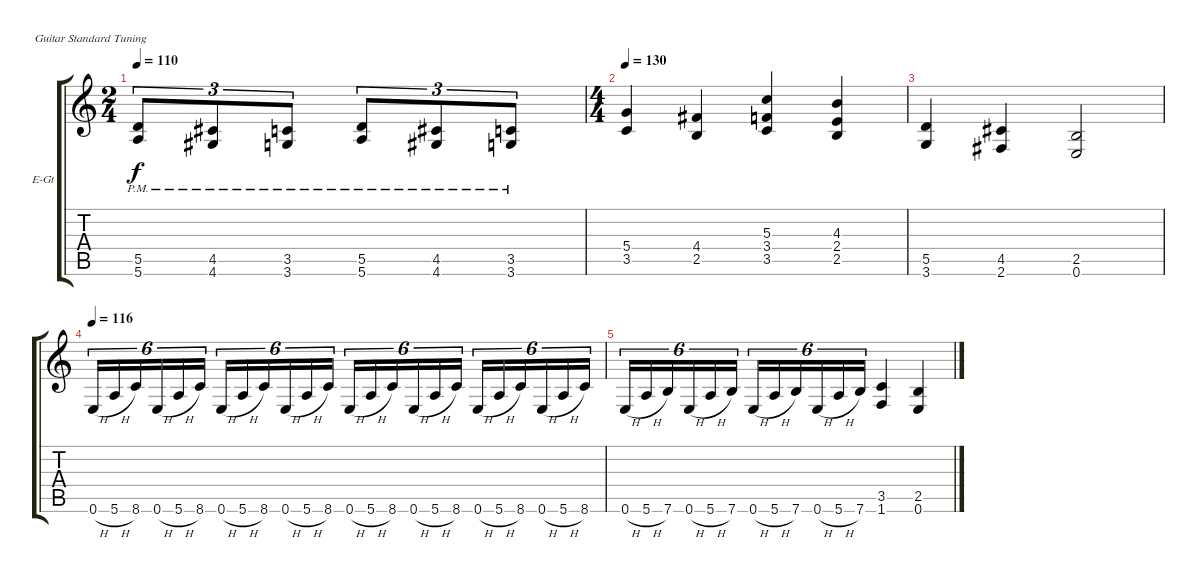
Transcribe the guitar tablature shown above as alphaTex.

\bracketExtendMode groupsimilarinstruments
\firstSystemTrackNameOrientation horizontal
\otherSystemsTrackNameOrientation horizontal
\track ("Kirk" "E-Gt") {instrument overdrivenguitar}
\staff {score tabs}
\tuning (E4 B3 G3 D3 A2 E2)
\ts (2 4)
\tempo 110
\clef g2
\ks c
(5.5{pm} 5.6{pm}).8{tu (3 2) dy f} (4.5{pm} 4.6{pm}).8{tu (3 2)} (3.5{pm} 3.6{pm}).8{tu (3 2)} (5.5{pm} 5.6{pm}).8{tu (3 2)} (4.5{pm} 4.6{pm}).8{tu (3 2)} (3.5{pm} 3.6{pm}).8{tu (3 2)} |
\ts (4 4)
\tempo 130
(5.4 3.5).4 (4.4 2.5).4 (5.3 3.4 3.5).4 (4.3 2.4 2.5).4 |
(5.5 3.6).4 (4.5 2.6).4 (2.5 0.6).2 |
\tempo 116
0.6{h}.16{tu (6 4)} 5.6{h}.16{tu (6 4)} 8.6.16{tu (6 4)} 0.6{h}.16{tu (6 4)} 5.6{h}.16{tu (6 4)} 8.6.16{tu (6 4)} 0.6{h}.16{tu (6 4)} 5.6{h}.16{tu (6 4)} 8.6.16{tu (6 4)} 0.6{h}.16{tu (6 4)} 5.6{h}.16{tu (6 4)} 8.6.16{tu (6 4)} 0.6{h}.16{tu (6 4)} 5.6{h}.16{tu (6 4)} 8.6.16{tu (6 4)} 0.6{h}.16{tu (6 4)} 5.6{h}.16{tu (6 4)} 8.6.16{tu (6 4)} 0.6{h}.16{tu (6 4)} 5.6{h}.16{tu (6 4)} 8.6.16{tu (6 4)} 0.6{h}.16{tu (6 4)} 5.6{h}.16{tu (6 4)} 8.6.16{tu (6 4)} |
0.6{h}.16{tu (6 4)} 5.6{h}.16{tu (6 4)} 7.6.16{tu (6 4)} 0.6{h}.16{tu (6 4)} 5.6{h}.16{tu (6 4)} 7.6.16{tu (6 4)} 0.6{h}.16{tu (6 4)} 5.6{h}.16{tu (6 4)} 7.6.16{tu (6 4)} 0.6{h}.16{tu (6 4)} 5.6{h}.16{tu (6 4)} 7.6.16{tu (6 4)} (3.5 1.6).4 (2.5 0.6).4
